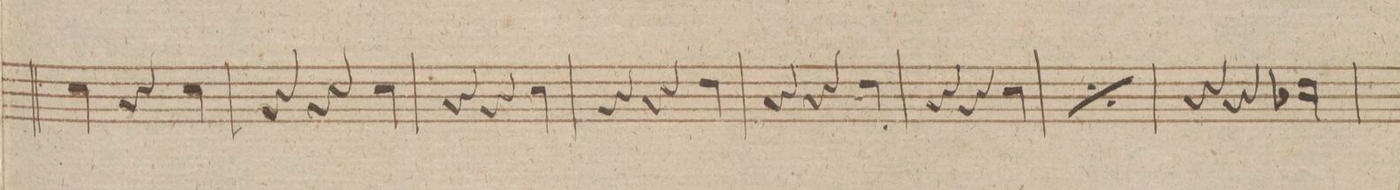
**kern	**dynam
*I"Corno 1mo in A.	*
*clefG2	*
*k[f#]	*
*met(c|)	*
*M3/4	*
4g/	.
4r	.
4g/	.
=210	=210
4r	.
4r	.
4g/	.
=211	=211
4r	.
4r	.
4g/	.
=212	=212
4r	.
4r	.
4a/	.
=213	=213
4r	.
4r	.
4a/	.
=214	=214
4r	.
4r	.
4g/	.
=215	=215
*rep	*
4r	.
4r	.
4g/	.
*Xrep	*
=216	=216
4r	.
4r	.
4a/ 4fX/	.
=217	=217
*-	*-
